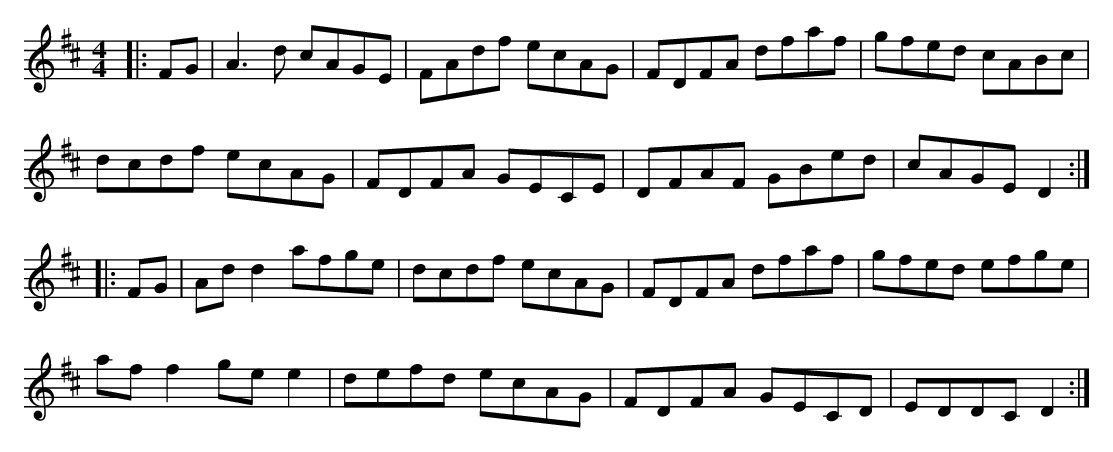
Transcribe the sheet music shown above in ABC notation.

X:1
M:4/4
K:D
|:FG|A3 d cAGE|FAdf ecAG|FDFA dfaf|gfed cABc|
dcdf ecAG|FDFA GECE|DFAF GBed|cAGE D2:|
|:FG|Ad d2 afge|dcdf ecAG|FDFA dfaf|gfed efge|
af f2 ge e2|defd ecAG|FDFA GECD|EDDC D2:|
